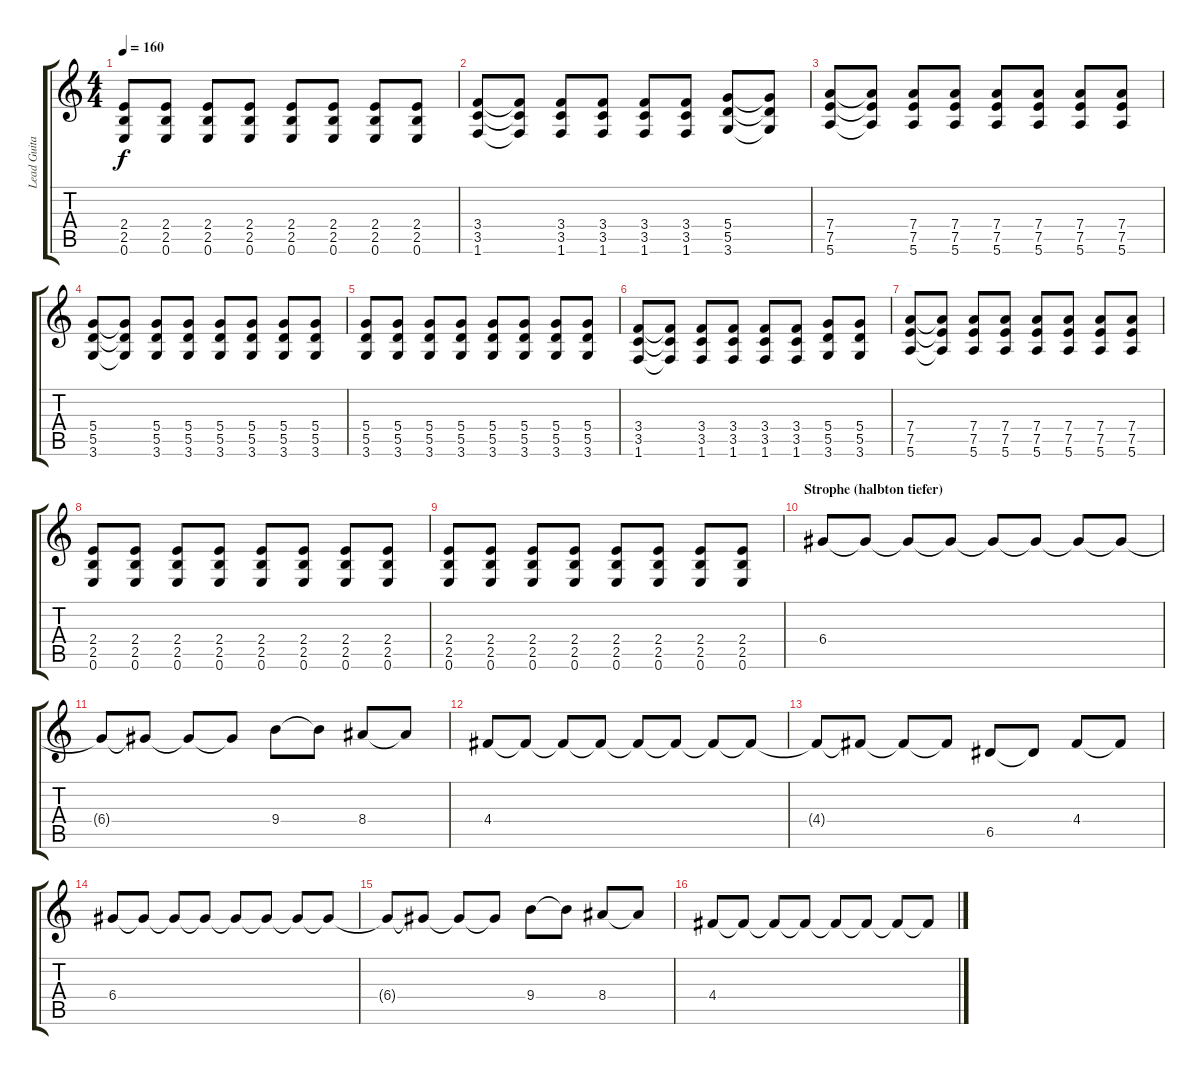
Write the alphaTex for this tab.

\track ("Lead Guitar" "Lead Guita") {instrument distortionguitar}
\staff {score tabs}
\tuning (E4 B3 G3 D3 A2 E2) {hide}
\ts (4 4)
\tempo 160
\clef g2
\ks c
(2.4 2.5 0.6).8{dy f} (2.4 2.5 0.6).8 (2.4 2.5 0.6).8 (2.4 2.5 0.6).8 (2.4 2.5 0.6).8 (2.4 2.5 0.6).8 (2.4 2.5 0.6).8 (2.4 2.5 0.6).8 |
(3.4 3.5 1.6).8 (3.4{t} 3.5{t} 1.6{t}).8 (3.4 3.5 1.6).8 (3.4 3.5 1.6).8 (3.4 3.5 1.6).8 (3.4 3.5 1.6).8 (5.4 5.5 3.6).8 (5.4{t} 5.5{t} 3.6{t}).8 |
(7.4 7.5 5.6).8 (7.4{t} 7.5{t} 5.6{t}).8 (7.4 7.5 5.6).8 (7.4 7.5 5.6).8 (7.4 7.5 5.6).8 (7.4 7.5 5.6).8 (7.4 7.5 5.6).8 (7.4 7.5 5.6).8 |
(5.4 5.5 3.6).8 (5.4{t} 5.5{t} 3.6{t}).8 (5.4 5.5 3.6).8 (5.4 5.5 3.6).8 (5.4 5.5 3.6).8 (5.4 5.5 3.6).8 (5.4 5.5 3.6).8 (5.4 5.5 3.6).8 |
(5.4 5.5 3.6).8 (5.4 5.5 3.6).8 (5.4 5.5 3.6).8 (5.4 5.5 3.6).8 (5.4 5.5 3.6).8 (5.4 5.5 3.6).8 (5.4 5.5 3.6).8 (5.4 5.5 3.6).8 |
(3.4 3.5 1.6).8 (3.4{t} 3.5{t} 1.6{t}).8 (3.4 3.5 1.6).8 (3.4 3.5 1.6).8 (3.4 3.5 1.6).8 (3.4 3.5 1.6).8 (5.4 5.5 3.6).8 (5.4 5.5 3.6).8 |
(7.4 7.5 5.6).8 (7.4{t} 7.5{t} 5.6{t}).8 (7.4 7.5 5.6).8 (7.4 7.5 5.6).8 (7.4 7.5 5.6).8 (7.4 7.5 5.6).8 (7.4 7.5 5.6).8 (7.4 7.5 5.6).8 |
(2.4 2.5 0.6).8 (2.4 2.5 0.6).8 (2.4 2.5 0.6).8 (2.4 2.5 0.6).8 (2.4 2.5 0.6).8 (2.4 2.5 0.6).8 (2.4 2.5 0.6).8 (2.4 2.5 0.6).8 |
(2.4 2.5 0.6).8 (2.4 2.5 0.6).8 (2.4 2.5 0.6).8 (2.4 2.5 0.6).8 (2.4 2.5 0.6).8 (2.4 2.5 0.6).8 (2.4 2.5 0.6).8 (2.4 2.5 0.6).8 |
\section ("" "Strophe (halbton tiefer)")
6.4.8 6.4{t}.8 6.4{t}.8 6.4{t}.8 6.4{t}.8 6.4{t}.8 6.4{t}.8 6.4{t}.8 |
6.4{t}.8 6.4{t}.8 6.4{t}.8 6.4{t}.8 9.4.8 9.4{t}.8 8.4.8 8.4{t}.8 |
4.4.8 4.4{t}.8 4.4{t}.8 4.4{t}.8 4.4{t}.8 4.4{t}.8 4.4{t}.8 4.4{t}.8 |
4.4{t}.8 4.4{t}.8 4.4{t}.8 4.4{t}.8 6.5.8 6.5{t}.8 4.4.8 4.4{t}.8 |
6.4.8 6.4{t}.8 6.4{t}.8 6.4{t}.8 6.4{t}.8 6.4{t}.8 6.4{t}.8 6.4{t}.8 |
6.4{t}.8 6.4{t}.8 6.4{t}.8 6.4{t}.8 9.4.8 9.4{t}.8 8.4.8 8.4{t}.8 |
4.4.8 4.4{t}.8 4.4{t}.8 4.4{t}.8 4.4{t}.8 4.4{t}.8 4.4{t}.8 4.4{t}.8
